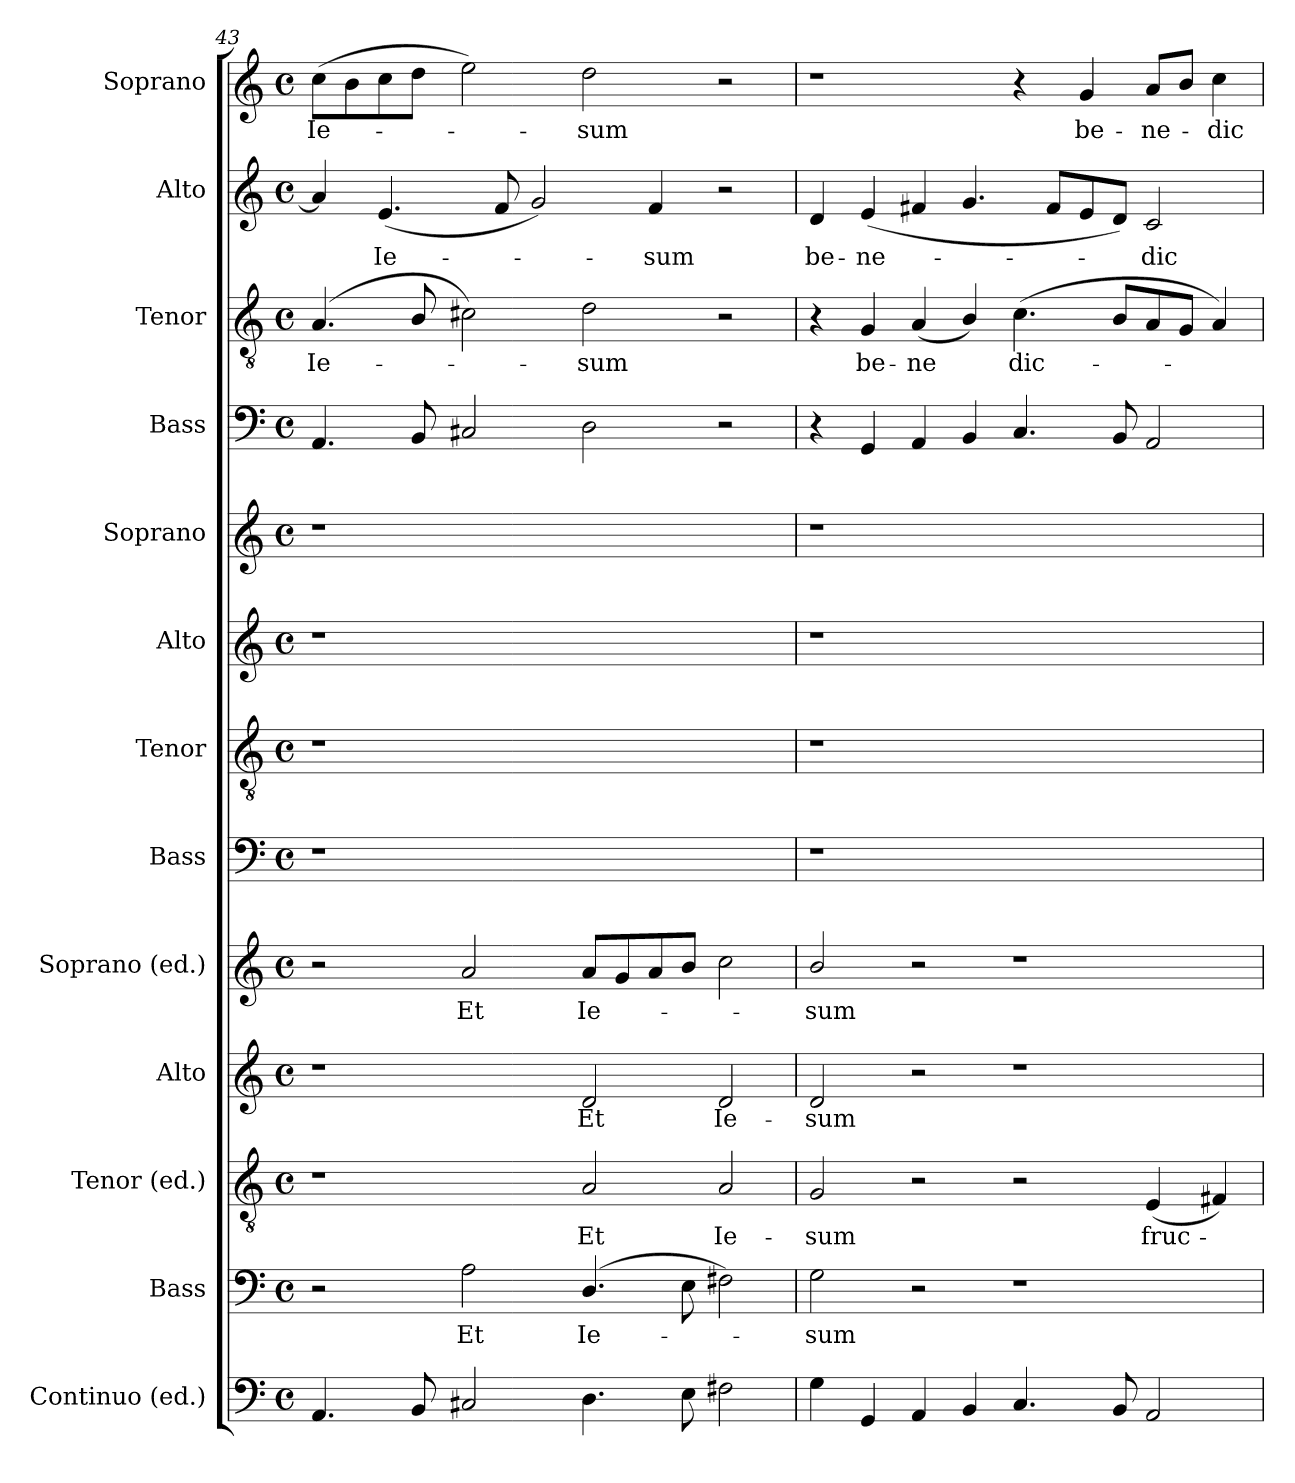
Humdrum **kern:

**kern	**kern	**text	**kern	**text	**kern	**text	**kern	**text	**kern	**kern	**kern	**kern	**kern	**kern	**text	**kern	**text	**kern	**text
*part13	*part12	*part12	*part11	*part11	*part10	*part10	*part9	*part9	*part8	*part7	*part6	*part5	*part4	*part3	*part3	*part2	*part2	*part1	*part1
*staff13	*staff12	*staff12	*staff11	*staff11	*staff10	*staff10	*staff9	*staff9	*staff8	*staff7	*staff6	*staff5	*staff4	*staff3	*staff3	*staff2	*staff2	*staff1	*staff1
*I"Continuo (ed.)	*I"Bass	*	*I"Tenor (ed.)	*	*I"Alto	*	*I"Soprano (ed.)	*	*I"Bass	*I"Tenor	*I"Alto	*I"Soprano	*I"Bass	*I"Tenor	*	*I"Alto	*	*I"Soprano	*
*I'Cont.	*I'B.	*	*I'T.	*	*I'A.	*	*I'S.	*	*I'B.	*I'T.	*I'A.	*I'S.	*I'B.	*I'T.	*	*I'A.	*	*I'S.	*
*clefF4	*clefF4	*	*clefGv2	*	*clefG2	*	*clefG2	*	*clefF4	*clefGv2	*clefG2	*clefG2	*clefF4	*clefGv2	*	*clefG2	*	*clefG2	*
*	*	*	*	*	*	*	*	*	*	*ITrd7c12	*	*	*	*ITrd7c12	*	*	*	*	*
*k[]	*k[]	*	*k[]	*	*k[]	*	*k[]	*	*k[]	*k[]	*k[]	*k[]	*k[]	*k[]	*	*k[]	*	*k[]	*
*C:	*C:	*	*C:	*	*C:	*	*C:	*	*C:	*C:	*C:	*C:	*C:	*C:	*	*C:	*	*C:	*
*M4/4	*M4/4	*	*M4/4	*	*M4/4	*	*M4/4	*	*M4/4	*M4/4	*M4/4	*M4/4	*M4/4	*M4/4	*	*M4/4	*	*M4/4	*
*met(c)	*met(c)	*	*met(c)	*	*met(c)	*	*met(c)	*	*met(c)	*met(c)	*met(c)	*met(c)	*met(c)	*met(c)	*	*met(c)	*	*met(c)	*
=43	=43	=43	=43	=43	=43	=43	=43	=43	=43	=43	=43	=43	=43	=43	=43	=43	=43	=43	=43
!	!	!	!	!	!	!	!	!	!LO:N:vis=1	!LO:N:vis=1	!LO:N:vis=1	!LO:N:vis=1	!	!	!	!	!	!	!
!	!	!	!	!	!	!	!	!	!	!	!	!	!	!	!LO:LY:b:color=#000000	!	!	!	!
!	!	!	!	!	!	!	!	!	!	!	!	!	!	!	!	!	!	!	!LO:LY:b:color=#000000
4.AAi/	2r	.	1r	.	1r	.	2r	.	1r	1r	1r	1r	4.AAi/	(4.AAi/	Ie-	4ai/]	.	(8cci\L	Ie-
.	.	.	.	.	.	.	.	.	.	.	.	.	.	.	.	.	.	8bi\	.
!	!	!	!	!	!	!	!	!	!	!	!	!	!	!	!	!	!LO:LY:b:color=#000000	!	!
.	.	.	.	.	.	.	.	.	.	.	.	.	.	.	.	(4.ei/	Ie-	8cci\	.
8BBi/	.	.	.	.	.	.	.	.	.	.	.	.	8BBi/	8BBi/	.	.	.	8ddi\J	.
!	!	!LO:LY:b:color=#000000	!	!	!	!	!	!	!	!	!	!	!	!	!	!	!	!	!
!	!	!	!	!	!	!	!	!LO:LY:b:color=#000000	!	!	!	!	!	!	!	!	!	!	!
2C#Xi/	2Ai\	Et	.	.	.	.	2ai/	Et	.	.	.	.	2C#Xi/	2C#Xi\)	.	.	.	2eei\)	.
.	.	.	.	.	.	.	.	.	.	.	.	.	.	.	.	8fi/	.	.	.
.	.	.	.	.	.	.	.	.	.	.	.	.	.	.	.	2gi/)	.	.	.
!	!	!LO:LY:b:color=#000000	!	!	!	!	!	!	!	!	!	!	!	!	!	!	!	!	!
!	!	!	!	!LO:LY:b:color=#000000	!	!	!	!	!	!	!	!	!	!	!	!	!	!	!
!	!	!	!	!	!	!LO:LY:b:color=#000000	!	!	!	!	!	!	!	!	!	!	!	!	!
!	!	!	!	!	!	!	!	!LO:LY:b:color=#000000	!	!	!	!	!	!	!	!	!	!	!
!	!	!	!	!	!	!	!	!	!	!	!	!	!	!	!LO:LY:b:color=#000000	!	!	!	!
!	!	!	!	!	!	!	!	!	!	!	!	!	!	!	!	!	!	!	!LO:LY:b:color=#000000
4.Di\	(4.Di/	Ie-	2Ai/	Et	2di/	Et	8ai/L	Ie-	1ryy	1ryy	1ryy	1ryy	2Di\	2Di\	-sum	.	.	2ddi\	-sum
.	.	.	.	.	.	.	8gi/	.	.	.	.	.	.	.	.	.	.	.	.
!	!	!	!	!	!	!	!	!	!	!	!	!	!	!	!	!	!LO:LY:b:color=#000000	!	!
.	.	.	.	.	.	.	8ai/	.	.	.	.	.	.	.	.	4fi/	-sum	.	.
8Ei\	8Ei\	.	.	.	.	.	8bi/J	.	.	.	.	.	.	.	.	.	.	.	.
!	!	!	!	!LO:LY:b:color=#000000	!	!	!	!	!	!	!	!	!	!	!	!	!	!	!
!	!	!	!	!	!	!LO:LY:b:color=#000000	!	!	!	!	!	!	!	!	!	!	!	!	!
2F#Xi\	2F#Xi\)	.	2Ai/	Ie-	2di/	Ie-	2cci\	.	.	.	.	.	2r	2r	.	2r	.	2r	.
=44	=44	=44	=44	=44	=44	=44	=44	=44	=44	=44	=44	=44	=44	=44	=44	=44	=44	=44	=44
!	!	!LO:LY:b:color=#000000	!	!	!	!	!	!	!	!	!	!	!	!	!	!	!	!	!
!	!	!	!	!LO:LY:b:color=#000000	!	!	!	!	!	!	!	!	!	!	!	!	!	!	!
!	!	!	!	!	!	!LO:LY:b:color=#000000	!	!	!	!	!	!	!	!	!	!	!	!	!
!	!	!	!	!	!	!	!	!LO:LY:b:color=#000000	!LO:N:vis=1	!LO:N:vis=1	!LO:N:vis=1	!LO:N:vis=1	!	!	!	!	!	!	!
!	!	!	!	!	!	!	!	!	!	!	!	!	!	!	!	!	!LO:LY:b:color=#000000	!	!
4Gi\	2Gi\	-sum	2Gi/	-sum	2di/	-sum	2bi/	-sum	1r	1r	1r	1r	4r	4r	.	4di/	be-	1r	.
!	!	!	!	!	!	!	!	!	!	!	!	!	!	!	!LO:LY:b:color=#000000	!	!	!	!
!	!	!	!	!	!	!	!	!	!	!	!	!	!	!	!	!	!LO:LY:b:color=#000000	!	!
4GGi/	.	.	.	.	.	.	.	.	.	.	.	.	4GGi/	4GGi/	be-	(4ei/	-ne-	.	.
!	!	!	!	!	!	!	!	!	!	!	!	!	!	!	!LO:LY:b:color=#000000	!	!	!	!
4AAi/	2r	.	2r	.	2r	.	2r	.	.	.	.	.	4AAi/	(4AAi/	-ne	4f#Xi/	.	.	.
4BBi/	.	.	.	.	.	.	.	.	.	.	.	.	4BBi/	4BBi/)	.	4.gi/	.	.	.
!	!	!	!	!	!	!	!	!	!	!	!	!	!	!	!LO:LY:b:color=#000000	!	!	!	!
4.Ci/	1r	.	2r	.	1r	.	1r	.	1ryy	1ryy	1ryy	1ryy	4.Ci/	(4.Ci\	dic-	.	.	4r	.
.	.	.	.	.	.	.	.	.	.	.	.	.	.	.	.	8f#i/L	.	.	.
!	!	!	!	!	!	!	!	!	!	!	!	!	!	!	!	!	!	!	!LO:LY:b:color=#000000
.	.	.	.	.	.	.	.	.	.	.	.	.	.	.	.	8ei/	.	4gi/	be-
8BBi/	.	.	.	.	.	.	.	.	.	.	.	.	8BBi/	8BBi/L	.	8di/J)	.	.	.
!	!	!	!	!LO:LY:b:color=#000000	!	!	!	!	!	!	!	!	!	!	!	!	!	!	!
!	!	!	!	!	!	!	!	!	!	!	!	!	!	!	!	!	!LO:LY:b:color=#000000	!	!
!	!	!	!	!	!	!	!	!	!	!	!	!	!	!	!	!	!	!	!LO:LY:b:color=#000000
2AAi/	.	.	(4Ei/	fruc-	.	.	.	.	.	.	.	.	2AAi/	8AAi/	.	2ci/	-dic-	8ai/L	-ne-
.	.	.	.	.	.	.	.	.	.	.	.	.	.	8GGi/J	.	.	.	8bi/J	.
!	!	!	!	!	!	!	!	!	!	!	!	!	!	!	!	!	!	!	!LO:LY:b:color=#000000
.	.	.	4F#Xi/)	.	.	.	.	.	.	.	.	.	.	4AAi/)	.	.	.	4cci\	-dic-
=	=	=	=	=	=	=	=	=	=	=	=	=	=	=	=	=	=	=	=
*-	*-	*-	*-	*-	*-	*-	*-	*-	*-	*-	*-	*-	*-	*-	*-	*-	*-	*-	*-
